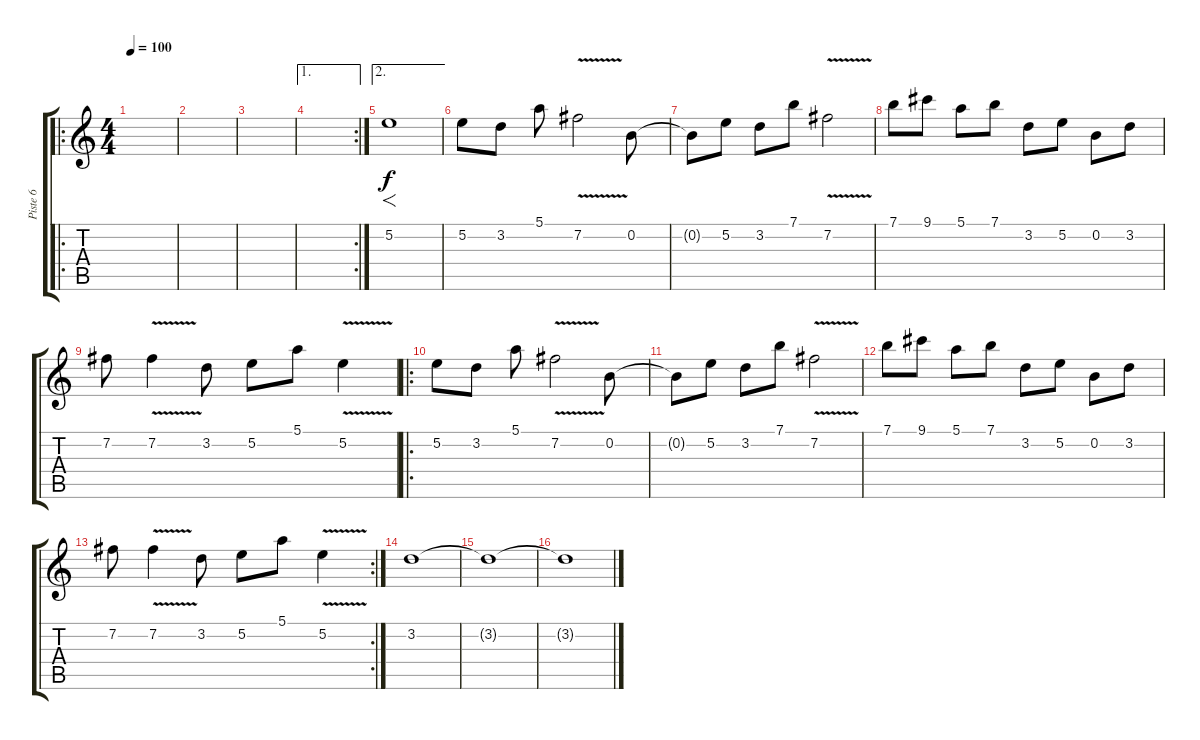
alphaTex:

\track ("Piste 6" "Piste 6") {instrument distortionguitar}
\staff {score tabs}
\tuning (E4 B3 G3 D3 A2 E2) {hide}
\ro
\ts (4 4)
\tempo 100
\clef g2
\ks c
|
|
|
\ae 1
\rc 2
|
\ae 2
5.2.1{f} |
5.2.8 3.2.8 5.1.8 7.2{v}.2 0.2.8 |
0.2{t}.8 5.2.8 3.2.8 7.1.8 7.2{v}.2 |
7.1.8 9.1.8 5.1.8 7.1.8 3.2.8 5.2.8 0.2.8 3.2.8 |
7.2.8 7.2{v}.4 3.2.8 5.2.8 5.1.8 5.2{v}.4 |
\ro
5.2.8 3.2.8 5.1.8 7.2{v}.2 0.2.8 |
0.2{t}.8 5.2.8 3.2.8 7.1.8 7.2{v}.2 |
7.1.8 9.1.8 5.1.8 7.1.8 3.2.8 5.2.8 0.2.8 3.2.8 |
\rc 2
7.2.8 7.2{v}.4 3.2.8 5.2.8 5.1.8 5.2{v}.4 |
3.2.1{volume 0} |
3.2{t}.1 |
3.2{t}.1
